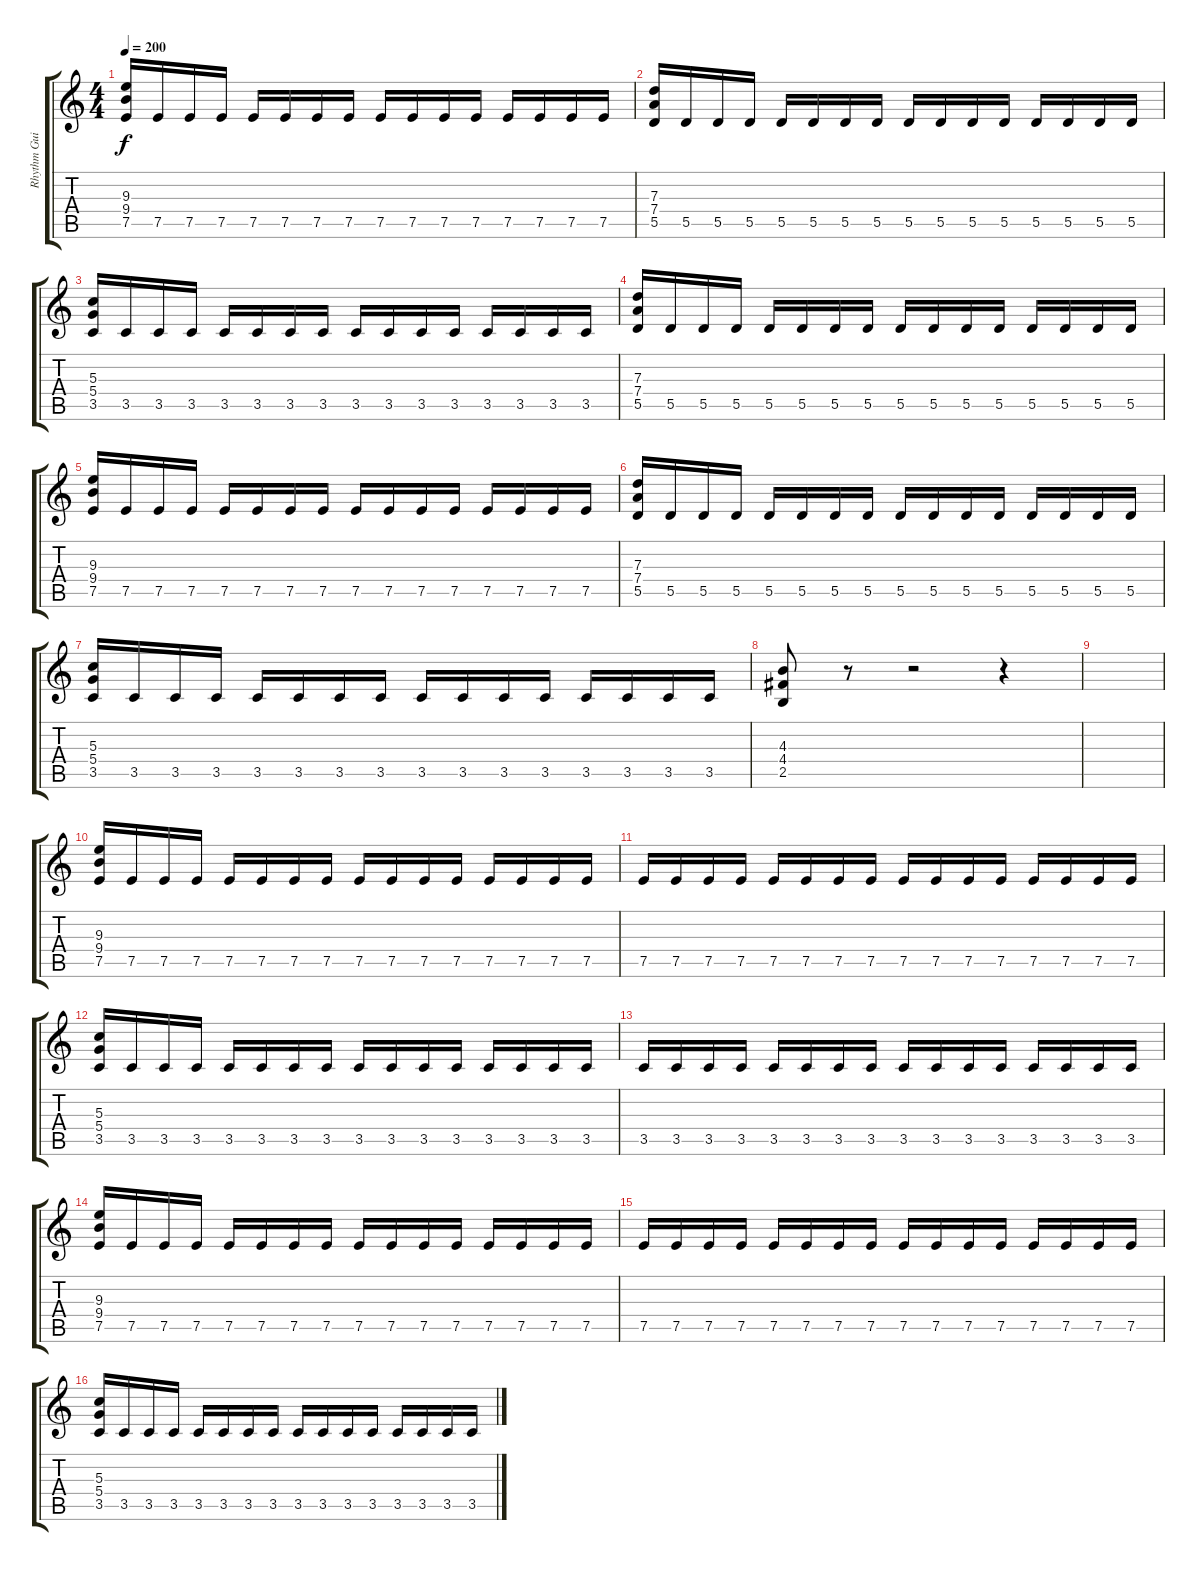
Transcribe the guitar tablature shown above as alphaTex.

\track ("Rhythm Guitar 1" "Rhythm Gui") {instrument distortionguitar}
\staff {score tabs}
\tuning (E4 B3 G3 D3 A2 E2) {hide}
\ts (4 4)
\tempo 200
\clef g2
\ks c
(9.3 9.4 7.5).16{dy f volume 13} 7.5.16 7.5.16 7.5.16 7.5.16 7.5.16 7.5.16 7.5.16 7.5.16 7.5.16 7.5.16 7.5.16 7.5.16 7.5.16 7.5.16 7.5.16 |
(7.3 7.4 5.5).16 5.5.16 5.5.16 5.5.16 5.5.16 5.5.16 5.5.16 5.5.16 5.5.16 5.5.16 5.5.16 5.5.16 5.5.16 5.5.16 5.5.16 5.5.16 |
(5.3 5.4 3.5).16 3.5.16 3.5.16 3.5.16 3.5.16 3.5.16 3.5.16 3.5.16 3.5.16 3.5.16 3.5.16 3.5.16 3.5.16 3.5.16 3.5.16 3.5.16 |
(7.3 7.4 5.5).16 5.5.16 5.5.16 5.5.16 5.5.16 5.5.16 5.5.16 5.5.16 5.5.16 5.5.16 5.5.16 5.5.16 5.5.16 5.5.16 5.5.16 5.5.16 |
(9.3 9.4 7.5).16 7.5.16 7.5.16 7.5.16 7.5.16 7.5.16 7.5.16 7.5.16 7.5.16 7.5.16 7.5.16 7.5.16 7.5.16 7.5.16 7.5.16 7.5.16 |
(7.3 7.4 5.5).16 5.5.16 5.5.16 5.5.16 5.5.16 5.5.16 5.5.16 5.5.16 5.5.16 5.5.16 5.5.16 5.5.16 5.5.16 5.5.16 5.5.16 5.5.16 |
(5.3 5.4 3.5).16 3.5.16 3.5.16 3.5.16 3.5.16 3.5.16 3.5.16 3.5.16 3.5.16 3.5.16 3.5.16 3.5.16 3.5.16 3.5.16 3.5.16 3.5.16 |
(4.3 4.4 2.5).8 r.8 r.2 r.4 |
|
\section ("" "")
(9.3 9.4 7.5).16 7.5.16 7.5.16 7.5.16 7.5.16 7.5.16 7.5.16 7.5.16 7.5.16 7.5.16 7.5.16 7.5.16 7.5.16 7.5.16 7.5.16 7.5.16 |
7.5.16 7.5.16 7.5.16 7.5.16 7.5.16 7.5.16 7.5.16 7.5.16 7.5.16 7.5.16 7.5.16 7.5.16 7.5.16 7.5.16 7.5.16 7.5.16 |
(5.3 5.4 3.5).16 3.5.16 3.5.16 3.5.16 3.5.16 3.5.16 3.5.16 3.5.16 3.5.16 3.5.16 3.5.16 3.5.16 3.5.16 3.5.16 3.5.16 3.5.16 |
3.5.16 3.5.16 3.5.16 3.5.16 3.5.16 3.5.16 3.5.16 3.5.16 3.5.16 3.5.16 3.5.16 3.5.16 3.5.16 3.5.16 3.5.16 3.5.16 |
(9.3 9.4 7.5).16 7.5.16 7.5.16 7.5.16 7.5.16 7.5.16 7.5.16 7.5.16 7.5.16 7.5.16 7.5.16 7.5.16 7.5.16 7.5.16 7.5.16 7.5.16 |
7.5.16 7.5.16 7.5.16 7.5.16 7.5.16 7.5.16 7.5.16 7.5.16 7.5.16 7.5.16 7.5.16 7.5.16 7.5.16 7.5.16 7.5.16 7.5.16 |
(5.3 5.4 3.5).16 3.5.16 3.5.16 3.5.16 3.5.16 3.5.16 3.5.16 3.5.16 3.5.16 3.5.16 3.5.16 3.5.16 3.5.16 3.5.16 3.5.16 3.5.16
